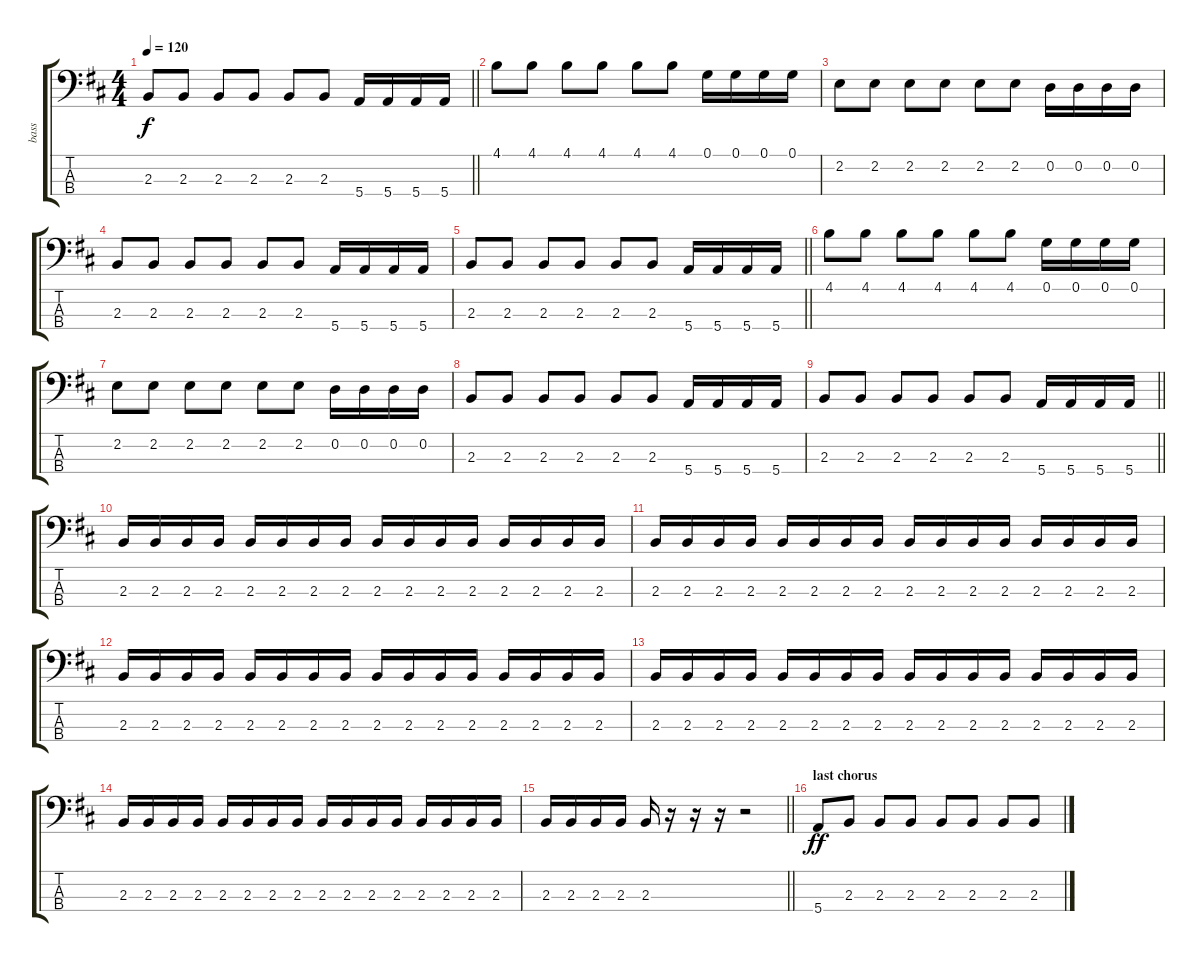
\track ("bass" "bass") {instrument fretlessbass}
\staff {score tabs}
\tuning (G2 D2 A1 E1) {hide}
\ts (4 4)
\tempo 120
\clef f4
\barLineRight lightlight
\ks bminor
2.3.8{dy f} 2.3.8 2.3.8 2.3.8 2.3.8 2.3.8 5.4.16 5.4.16 5.4.16 5.4.16 |
4.1.8 4.1.8 4.1.8 4.1.8 4.1.8 4.1.8 0.1.16 0.1.16 0.1.16 0.1.16 |
2.2.8 2.2.8 2.2.8 2.2.8 2.2.8 2.2.8 0.2.16 0.2.16 0.2.16 0.2.16 |
2.3.8 2.3.8 2.3.8 2.3.8 2.3.8 2.3.8 5.4.16 5.4.16 5.4.16 5.4.16 |
\barLineRight lightlight
2.3.8 2.3.8 2.3.8 2.3.8 2.3.8 2.3.8 5.4.16 5.4.16 5.4.16 5.4.16 |
4.1.8 4.1.8 4.1.8 4.1.8 4.1.8 4.1.8 0.1.16 0.1.16 0.1.16 0.1.16 |
2.2.8 2.2.8 2.2.8 2.2.8 2.2.8 2.2.8 0.2.16 0.2.16 0.2.16 0.2.16 |
2.3.8 2.3.8 2.3.8 2.3.8 2.3.8 2.3.8 5.4.16 5.4.16 5.4.16 5.4.16 |
\barLineRight lightlight
2.3.8 2.3.8 2.3.8 2.3.8 2.3.8 2.3.8 5.4.16 5.4.16 5.4.16 5.4.16 |
2.3.16 2.3.16 2.3.16 2.3.16 2.3.16 2.3.16 2.3.16 2.3.16 2.3.16 2.3.16 2.3.16 2.3.16 2.3.16 2.3.16 2.3.16 2.3.16 |
2.3.16 2.3.16 2.3.16 2.3.16 2.3.16 2.3.16 2.3.16 2.3.16 2.3.16 2.3.16 2.3.16 2.3.16 2.3.16 2.3.16 2.3.16 2.3.16 |
2.3.16 2.3.16 2.3.16 2.3.16 2.3.16 2.3.16 2.3.16 2.3.16 2.3.16 2.3.16 2.3.16 2.3.16 2.3.16 2.3.16 2.3.16 2.3.16 |
2.3.16 2.3.16 2.3.16 2.3.16 2.3.16 2.3.16 2.3.16 2.3.16 2.3.16 2.3.16 2.3.16 2.3.16 2.3.16 2.3.16 2.3.16 2.3.16 |
2.3.16 2.3.16 2.3.16 2.3.16 2.3.16 2.3.16 2.3.16 2.3.16 2.3.16 2.3.16 2.3.16 2.3.16 2.3.16 2.3.16 2.3.16 2.3.16 |
\barLineRight lightlight
2.3.16 2.3.16 2.3.16 2.3.16 2.3.16 r.16 r.16 r.16 r.2 |
\section ("" "last chorus")
5.4.8{dy ff instrument lead2sawtooth} 2.3.8 2.3.8 2.3.8 2.3.8 2.3.8 2.3.8 2.3.8
